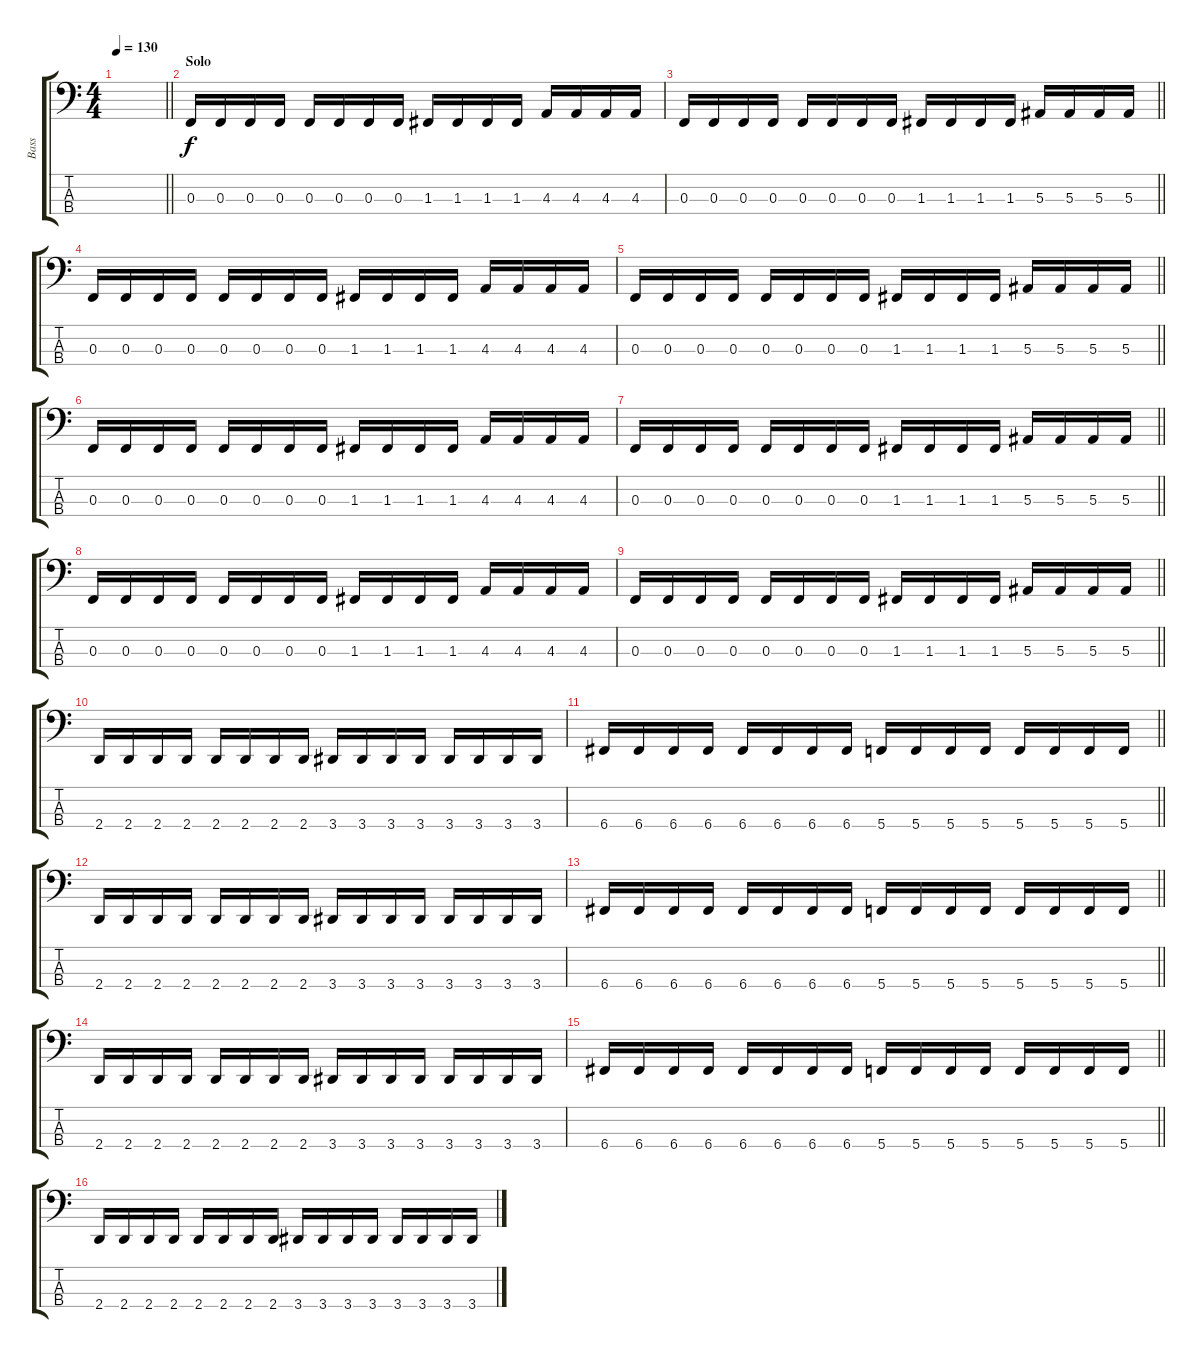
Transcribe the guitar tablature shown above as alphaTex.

\track ("Bass" "Bass") {instrument electricbassfinger}
\staff {score tabs}
\tuning (Eb2 Bb1 F1 C1) {hide}
\ts (4 4)
\tempo 130
\clef f4
\barLineRight lightlight
\ks c
|
\section ("" "Solo")
0.3.16 0.3.16 0.3.16 0.3.16 0.3.16 0.3.16 0.3.16 0.3.16 1.3.16 1.3.16 1.3.16 1.3.16 4.3.16 4.3.16 4.3.16 4.3.16 |
\barLineRight lightlight
0.3.16 0.3.16 0.3.16 0.3.16 0.3.16 0.3.16 0.3.16 0.3.16 1.3.16 1.3.16 1.3.16 1.3.16 5.3.16 5.3.16 5.3.16 5.3.16 |
0.3.16 0.3.16 0.3.16 0.3.16 0.3.16 0.3.16 0.3.16 0.3.16 1.3.16 1.3.16 1.3.16 1.3.16 4.3.16 4.3.16 4.3.16 4.3.16 |
\barLineRight lightlight
0.3.16 0.3.16 0.3.16 0.3.16 0.3.16 0.3.16 0.3.16 0.3.16 1.3.16 1.3.16 1.3.16 1.3.16 5.3.16 5.3.16 5.3.16 5.3.16 |
0.3.16 0.3.16 0.3.16 0.3.16 0.3.16 0.3.16 0.3.16 0.3.16 1.3.16 1.3.16 1.3.16 1.3.16 4.3.16 4.3.16 4.3.16 4.3.16 |
\barLineRight lightlight
0.3.16 0.3.16 0.3.16 0.3.16 0.3.16 0.3.16 0.3.16 0.3.16 1.3.16 1.3.16 1.3.16 1.3.16 5.3.16 5.3.16 5.3.16 5.3.16 |
0.3.16 0.3.16 0.3.16 0.3.16 0.3.16 0.3.16 0.3.16 0.3.16 1.3.16 1.3.16 1.3.16 1.3.16 4.3.16 4.3.16 4.3.16 4.3.16 |
\barLineRight lightlight
0.3.16 0.3.16 0.3.16 0.3.16 0.3.16 0.3.16 0.3.16 0.3.16 1.3.16 1.3.16 1.3.16 1.3.16 5.3.16 5.3.16 5.3.16 5.3.16 |
2.4.16 2.4.16 2.4.16 2.4.16 2.4.16 2.4.16 2.4.16 2.4.16 3.4.16 3.4.16 3.4.16 3.4.16 3.4.16 3.4.16 3.4.16 3.4.16 |
\barLineRight lightlight
6.4.16 6.4.16 6.4.16 6.4.16 6.4.16 6.4.16 6.4.16 6.4.16 5.4.16 5.4.16 5.4.16 5.4.16 5.4.16 5.4.16 5.4.16 5.4.16 |
2.4.16 2.4.16 2.4.16 2.4.16 2.4.16 2.4.16 2.4.16 2.4.16 3.4.16 3.4.16 3.4.16 3.4.16 3.4.16 3.4.16 3.4.16 3.4.16 |
\barLineRight lightlight
6.4.16 6.4.16 6.4.16 6.4.16 6.4.16 6.4.16 6.4.16 6.4.16 5.4.16 5.4.16 5.4.16 5.4.16 5.4.16 5.4.16 5.4.16 5.4.16 |
2.4.16 2.4.16 2.4.16 2.4.16 2.4.16 2.4.16 2.4.16 2.4.16 3.4.16 3.4.16 3.4.16 3.4.16 3.4.16 3.4.16 3.4.16 3.4.16 |
\barLineRight lightlight
6.4.16 6.4.16 6.4.16 6.4.16 6.4.16 6.4.16 6.4.16 6.4.16 5.4.16 5.4.16 5.4.16 5.4.16 5.4.16 5.4.16 5.4.16 5.4.16 |
2.4.16 2.4.16 2.4.16 2.4.16 2.4.16 2.4.16 2.4.16 2.4.16 3.4.16 3.4.16 3.4.16 3.4.16 3.4.16 3.4.16 3.4.16 3.4.16
